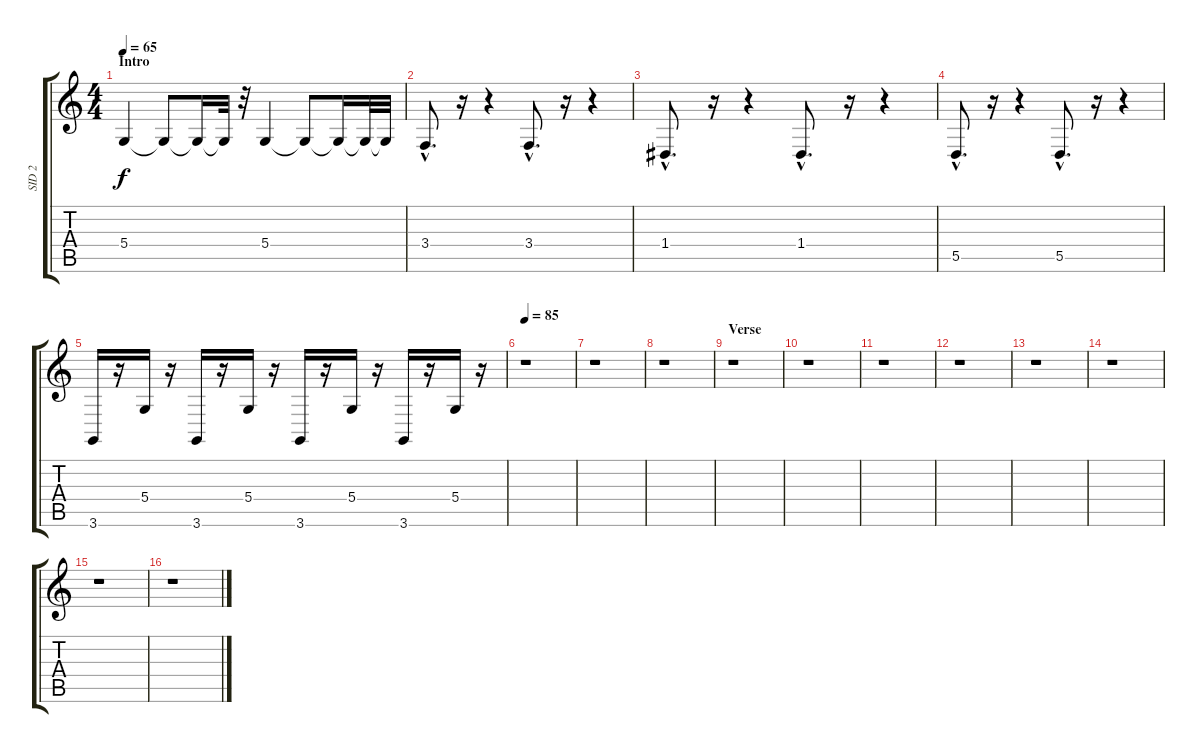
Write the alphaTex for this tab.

\track ("SID 2" "SID 2") {instrument lead8bassandlead}
\staff {score tabs}
\tuning (E4 B3 G3 D3 A2 E2) {hide}
\ts (4 4)
\section ("" "Intro")
\tempo 65
\clef g2
\ks c
5.4.4{dy f volume 6 instrument lead8bassandlead} 5.4{t}.8 5.4{t}.16 5.4{t}.32 r.32{volume 11} 5.4.4{volume 6} 5.4{t}.8 5.4{t}.16 5.4{t}.32 5.4{t}.32 |
3.4{hac}.8{d volume 11} r.16 r.4 3.4{hac}.8{d} r.16 r.4 |
1.4{hac}.8{d} r.16 r.4 1.4{hac}.8{d} r.16 r.4 |
5.5{hac}.8{d} r.16 r.4 5.5{hac}.8{d} r.16 r.4 |
3.6.16{volume 8} r.16 5.4.16 r.16 3.6.16 r.16 5.4.16 r.16 3.6.16 r.16 5.4.16 r.16 3.6.16 r.16 5.4.16 r.16 |
\tempo 85
r.1 |
r.1 |
r.1 |
\section ("" "Verse")
r.1 |
r.1 |
r.1 |
r.1 |
r.1 |
r.1 |
r.1 |
r.1
